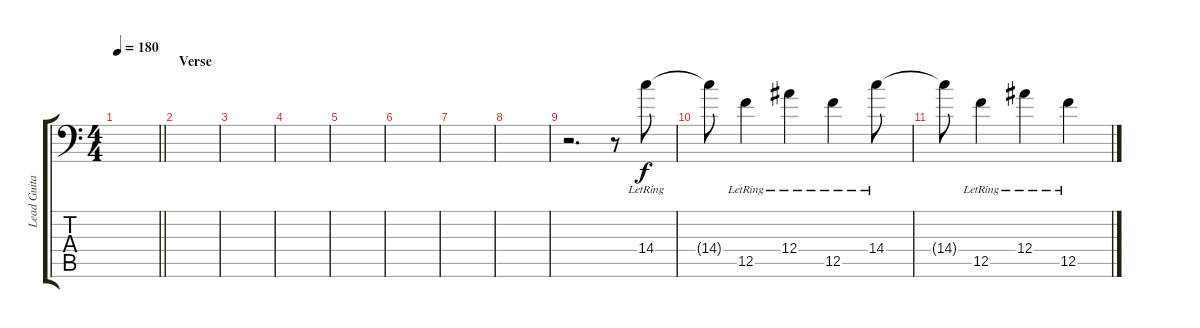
\track ("Lead Guitar 2" "Lead Guita") {instrument overdrivenguitar}
\staff {score tabs}
\tuning (C4 G3 Eb3 Bb2 F2 Bb1) {hide}
\ts (4 4)
\tempo 180
\clef f4
\barLineRight lightlight
\ks c
|
\section ("" "Verse")
|
|
|
|
|
|
|
r.2{d} r.8 14.4{lr}.8 |
14.4{t}.8 12.5{lr}.4 12.4{lr}.4 12.5{lr}.4 14.4{lr}.8 |
14.4{t}.8 12.5{lr}.4 12.4{lr}.4 12.5{lr}.4
